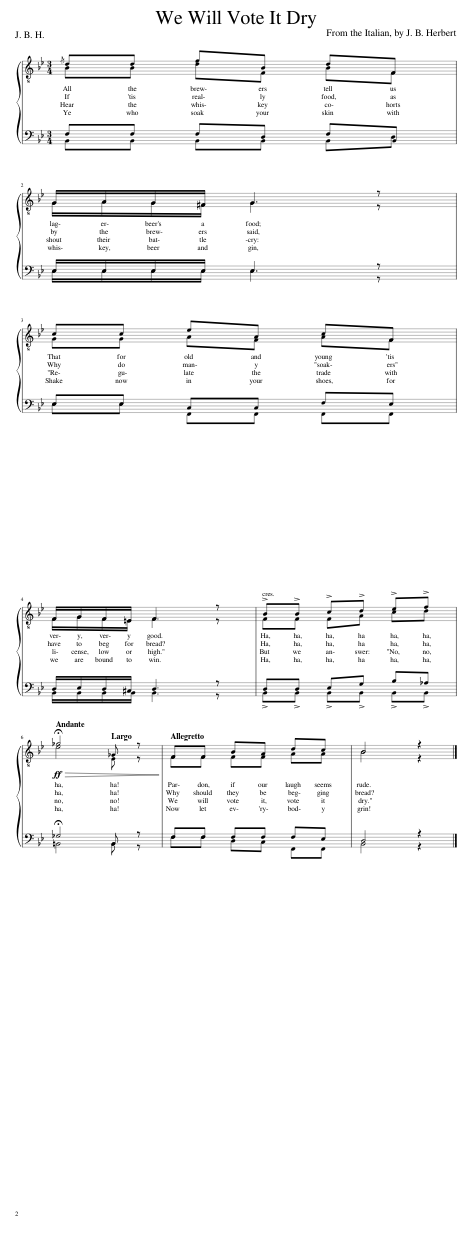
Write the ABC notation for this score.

X:1
%%score { ( 1 2 ) | ( 3 4 ) }
L:1/8
M:3/4
I:linebreak $
K:Bb
V:1 treble-8
V:2 treble-8
V:3 bass
V:4 bass
V:1
{/x} dd fB dF |$ G/A/G/^F/ G3 z |$ cc eA cF |$ F/G/F/=E/ F3 z | !>!B!>!B !>!c!>!d !>!e!>!f |$ %5
!ff![Q:1/4=96]!>(! !fermata!_g4[Q:1/4=48] _G z!>)! |[Q:1/4=120] FF BA dc | B4 z2 |] %8
V:2
 BB dF BF |$ G/A/G/^F/ G3 z |$ GG AF AF |$ F/G/F/=E/ F3 z | FF FA cd |$ %5
 e4 E z | FF FF AA | B4 z2 |] %8
V:3
 F,F, F,D, F,B,, |$ E,/E,/E,/E,/ E,3 z |$ E,E, C,C, F,E, |$ D,/E,/D,/^C,/ D,3 z | D,D, E,G, B,_A, |$ %5
 !fermata!_G,4 =B,, z | F,F, F,F, F,E, | D,4 z2 |] %8
V:4
 B,,B,, B,,B,, B,,D, |$ E,/E,/E,/E,/ E,3 z |$ E,E, F,,F,, F,,F,, |$ B,,/B,,/B,,/B,,/ B,,3 z | !>!B,,!>!B,, !>!B,,!>!B,, !>!B,,!>!B,, |$ %5
 =B,,4 B,, z | F,F, D,C, F,,F,, | B,,4 z2 |] %8
